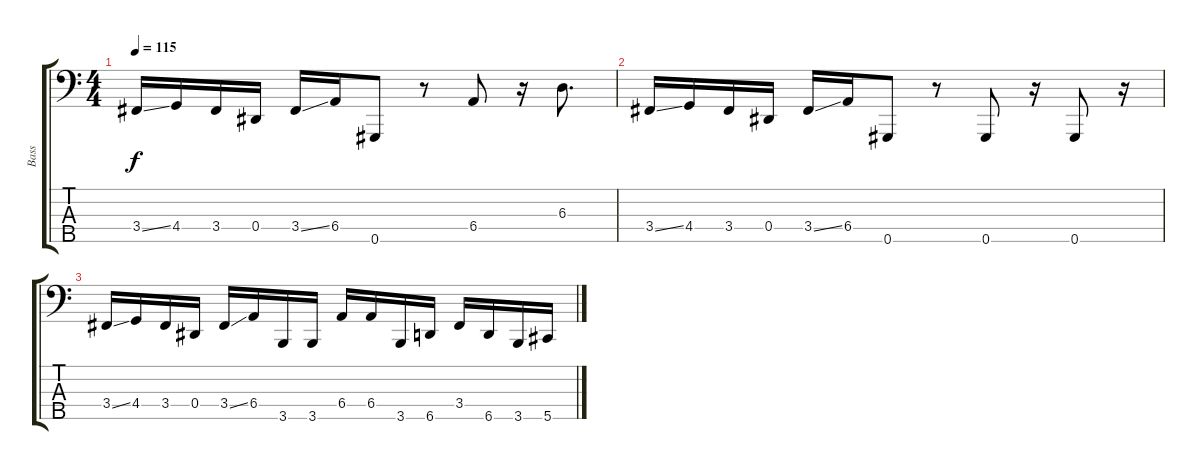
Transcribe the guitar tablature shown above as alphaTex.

\track ("Bass" "Bass") {instrument electricbassfinger}
\staff {score tabs}
\tuning (Gb2 Db2 Ab1 Eb1 Ab0) {hide}
\ts (4 4)
\tempo 115
\clef f4
\ks c
3.4{ss}.16{dy f} 4.4.16 3.4.16 0.4.16 3.4{ss}.16 6.4.16 0.5.8 r.8 6.4.8 r.16 6.3.8{d} |
3.4{ss}.16 4.4.16 3.4.16 0.4.16 3.4{ss}.16 6.4.16 0.5.8 r.8 0.5.8 r.16 0.5.8 r.16 |
3.4{ss}.16 4.4.16 3.4.16 0.4.16 3.4{ss}.16 6.4.16 3.5.16 3.5.16 6.4.16 6.4.16 3.5.16 6.5.16 3.4.16 6.5.16 3.5.16 5.5.16
